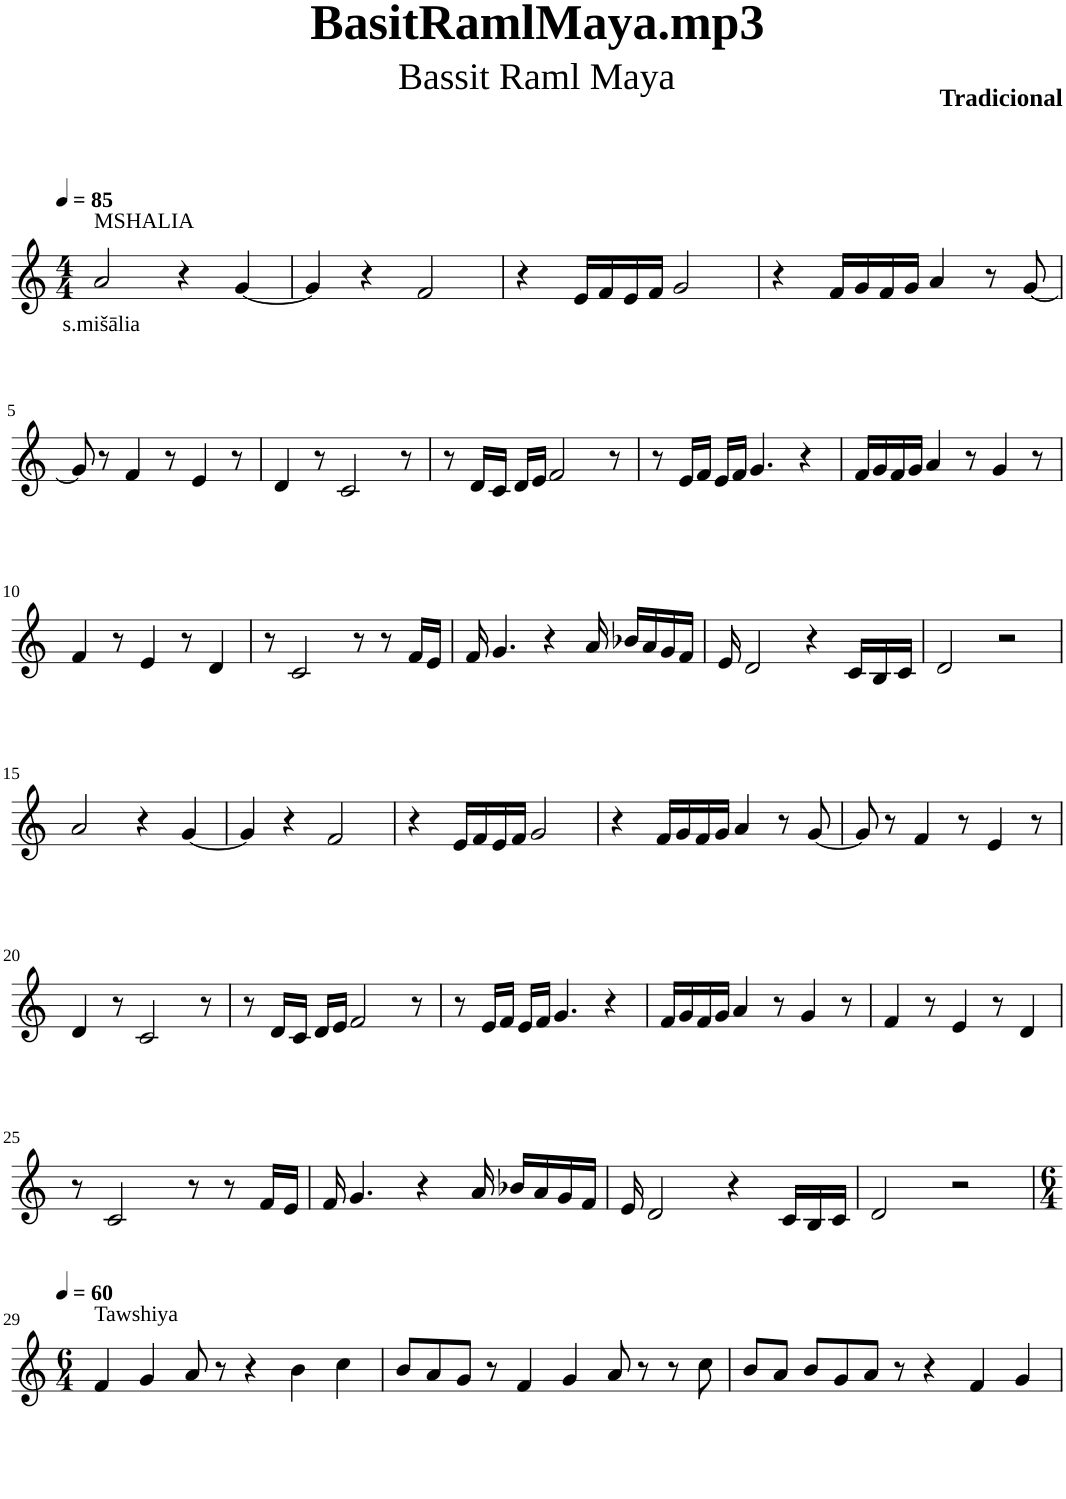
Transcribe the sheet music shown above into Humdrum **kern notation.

**kern	**text
*part1	*part1
*staff1	*staff1
*I"Violin	*
*clefG2	*
*k[]	*
*M4/4	*
*MM85	*
=1	=1
!LO:TX:a:t=MSHALIA	!
!	!LO:LY:b
2a/	s.mišālia
4r	.
[4g/	.
=2	=2
4g/]	.
4r	.
2f/	.
=3	=3
4r	.
16e/LL	.
16f/	.
16e/	.
16f/JJ	.
2g/	.
=4	=4
4r	.
16f/LL	.
16g/	.
16f/	.
16g/JJ	.
4a/	.
8r	.
[8g/	.
!!LO:LB:g=z
=5	=5
8g/]	.
8r	.
4f/	.
8r	.
4e/	.
8r	.
=6	=6
4d/	.
8r	.
2c/	.
8r	.
=7	=7
8r	.
16d/LL	.
16c/JJ	.
16d/LL	.
16e/JJ	.
2f/	.
8r	.
=8	=8
8r	.
16e/LL	.
16f/JJ	.
16e/LL	.
16f/JJ	.
4.g/	.
4r	.
=9	=9
16f/LL	.
16g/	.
16f/	.
16g/JJ	.
4a/	.
8r	.
4g/	.
8r	.
!!LO:LB:g=z
=10	=10
4f/	.
8r	.
4e/	.
8r	.
4d/	.
=11	=11
8r	.
2c/	.
8r	.
8r	.
16f/LL	.
16e/JJ	.
=12	=12
16f/	.
4.g/	.
4r	.
16a/	.
16b-X/LL	.
16a/	.
16g/	.
16f/JJ	.
=13	=13
16e/	.
2d/	.
4r	.
16c/LL	.
16B/	.
16c/JJ	.
=14	=14
2d/	.
2r	.
!!LO:LB:g=z
=15	=15
2a/	.
4r	.
[4g/	.
=16	=16
4g/]	.
4r	.
2f/	.
=17	=17
4r	.
16e/LL	.
16f/	.
16e/	.
16f/JJ	.
2g/	.
=18	=18
4r	.
16f/LL	.
16g/	.
16f/	.
16g/JJ	.
4a/	.
8r	.
[8g/	.
=19	=19
8g/]	.
8r	.
4f/	.
8r	.
4e/	.
8r	.
!!LO:LB:g=z
=20	=20
4d/	.
8r	.
2c/	.
8r	.
=21	=21
8r	.
16d/LL	.
16c/JJ	.
16d/LL	.
16e/JJ	.
2f/	.
8r	.
=22	=22
8r	.
16e/LL	.
16f/JJ	.
16e/LL	.
16f/JJ	.
4.g/	.
4r	.
=23	=23
16f/LL	.
16g/	.
16f/	.
16g/JJ	.
4a/	.
8r	.
4g/	.
8r	.
=24	=24
4f/	.
8r	.
4e/	.
8r	.
4d/	.
!!LO:LB:g=z
=25	=25
8r	.
2c/	.
8r	.
8r	.
16f/LL	.
16e/JJ	.
=26	=26
16f/	.
4.g/	.
4r	.
16a/	.
16b-X/LL	.
16a/	.
16g/	.
16f/JJ	.
=27	=27
16e/	.
2d/	.
4r	.
16c/LL	.
16B/	.
16c/JJ	.
=28	=28
2d/	.
2r	.
!!LO:LB:g=z
=29	=29
*M6/4	*
*MM60	*
!LO:TX:a:t=Tawshiya	!
4f/	.
4g/	.
8a/	.
8r	.
4r	.
4b\	.
4cc\	.
=30	=30
8b/L	.
8a/	.
8g/J	.
8r	.
4f/	.
4g/	.
8a/	.
8r	.
8r	.
8cc\	.
=31	=31
8b/L	.
8a/J	.
8b/L	.
8g/	.
8a/J	.
8r	.
4r	.
4f/	.
4g/	.
=	=
*-	*-
